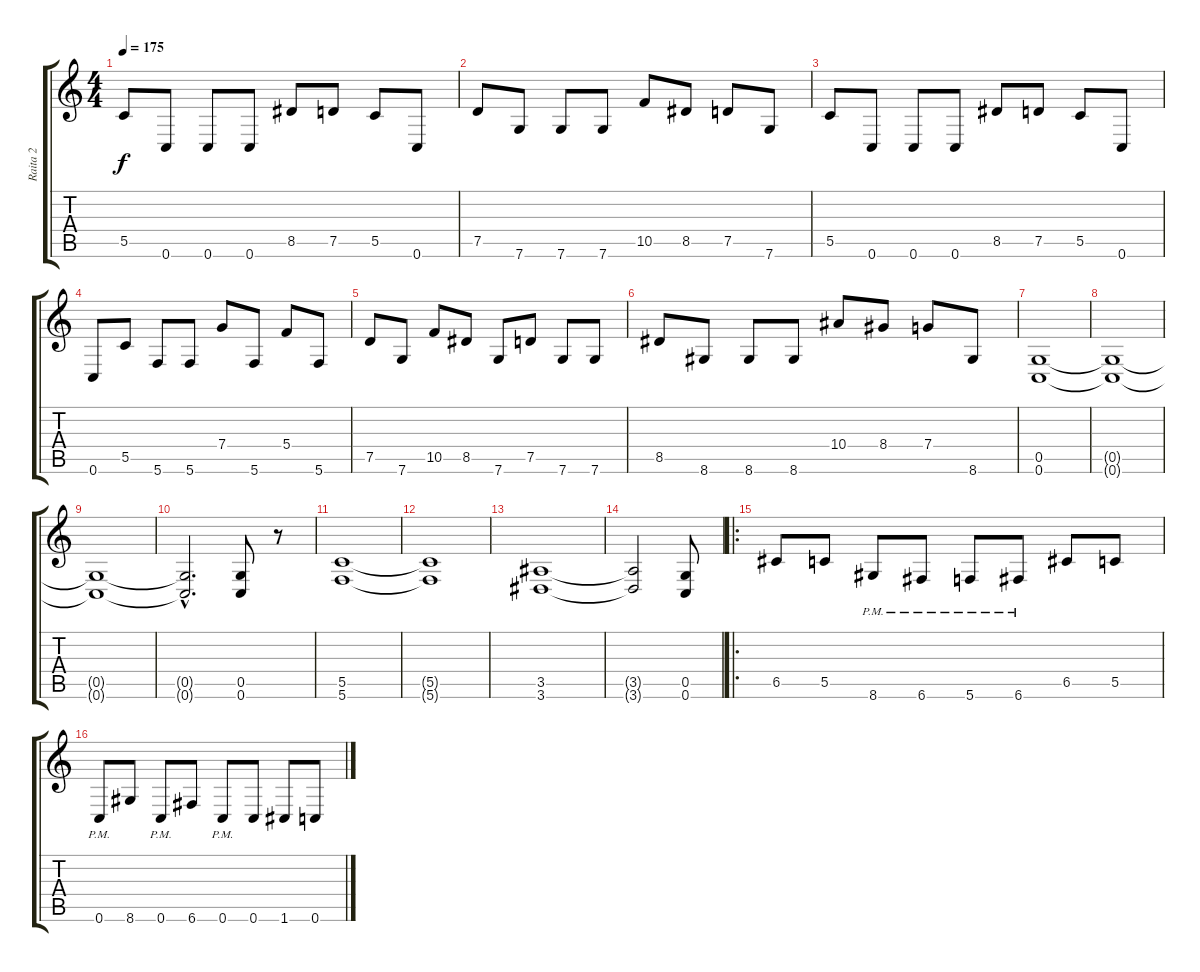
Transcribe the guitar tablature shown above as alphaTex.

\track ("Raita 2" "Raita 2") {instrument distortionguitar}
\staff {score tabs}
\tuning (E4 C4 G3 C3 G2 C2) {hide}
\ts (4 4)
\tempo 175
\clef g2
\ks c
5.5.8{dy f} 0.6.8 0.6.8 0.6.8 8.5.8 7.5.8 5.5.8 0.6.8 |
7.5.8 7.6.8 7.6.8 7.6.8 10.5.8 8.5.8 7.5.8 7.6.8 |
5.5.8 0.6.8 0.6.8 0.6.8 8.5.8 7.5.8 5.5.8 0.6.8 |
0.6.8 5.5.8 5.6.8 5.6.8 7.4.8 5.6.8 5.4.8 5.6.8 |
7.5.8 7.6.8 10.5.8 8.5.8 7.6.8 7.5.8 7.6.8 7.6.8 |
8.5.8 8.6.8 8.6.8 8.6.8 10.4.8 8.4.8 7.4.8 8.6.8 |
(0.5 0.6).1 |
(0.5{t} 0.6{t}).1 |
(0.5{t} 0.6{t}).1 |
(0.5{hac t} 0.6{hac t}).2{d} (0.5 0.6).8 r.8 |
(5.5 5.6).1 |
(5.5{t} 5.6{t}).1 |
(3.5 3.6).1 |
(3.5{t} 3.6{t}).2 (0.5 0.6).8 |
\ro
6.5.8 5.5.8 8.6{pm}.8 6.6{pm}.8 5.6{pm}.8 6.6{pm}.8 6.5.8 5.5.8 |
0.6{pm}.8 8.6.8 0.6{pm}.8 6.6.8 0.6{pm}.8 0.6.8 1.6.8 0.6.8
